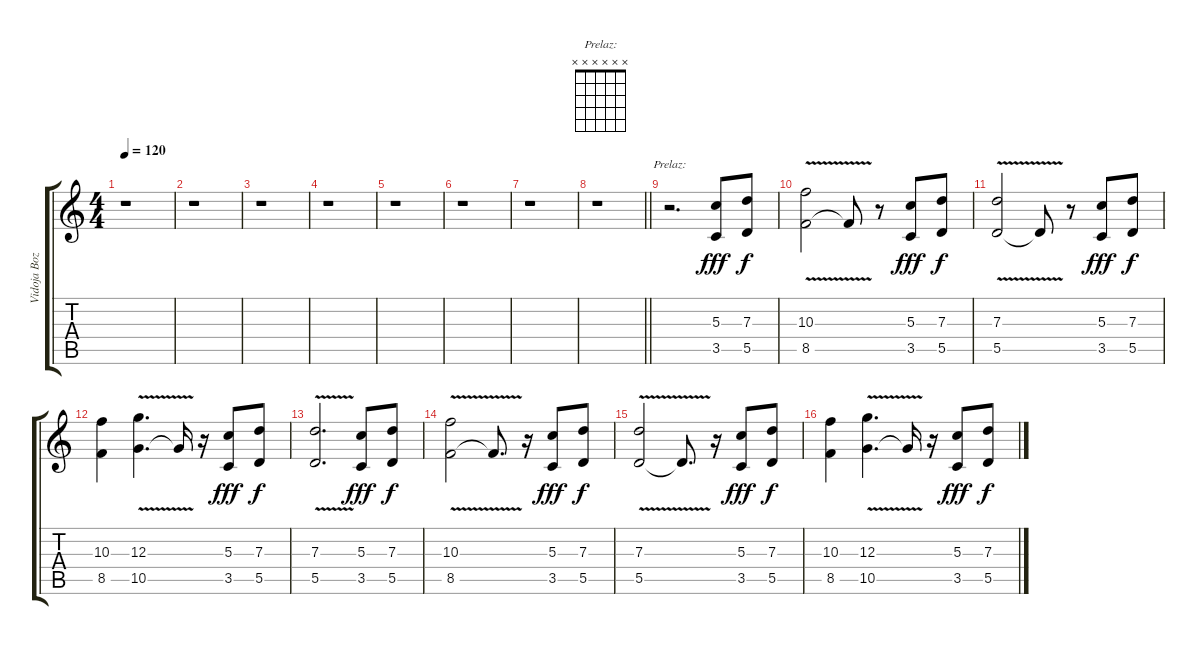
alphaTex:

\track ("Vidoja Bozinovic-Dzindzer-solo gitara" "Vidoja Boz") {instrument distortionguitar}
\staff {score tabs}
\tuning (E4 B3 G3 D3 A2 E2) {hide}
\chord ("Prelaz:" x x x x x x)
\ts (4 4)
\tempo 120
\clef g2
\ks c
r.1{dy f} |
r.1 |
r.1 |
r.1 |
r.1 |
r.1 |
r.1 |
\barLineRight lightlight
r.1 |
r.2{d ch "Prelaz:"} (5.3 3.5).8{dy fff} (7.3 5.5).8{dy f} |
(10.3 8.5{v}).2 8.5{t}.8 r.8 (5.3 3.5).8{dy fff} (7.3 5.5).8{dy f} |
(7.3 5.5{v}).2 5.5{t}.8 r.8 (5.3 3.5).8{dy fff} (7.3 5.5).8{dy f} |
(10.3 8.5).4 (12.3 10.5{v}).4{d} 10.5{t}.16 r.16 (5.3 3.5).8{dy fff} (7.3 5.5).8{dy f} |
(7.3 5.5{v}).2{d} (5.3 3.5).8{dy fff} (7.3 5.5).8{dy f} |
(10.3 8.5{v}).2 8.5{t}.8{d} r.16 (5.3 3.5).8{dy fff} (7.3 5.5).8{dy f} |
(7.3 5.5{v}).2 5.5{t}.8{d} r.16 (5.3 3.5).8{dy fff} (7.3 5.5).8{dy f} |
(10.3 8.5).4 (12.3 10.5{v}).4{d} 10.5{t}.16 r.16 (5.3 3.5).8{dy fff} (7.3 5.5).8{dy f}
